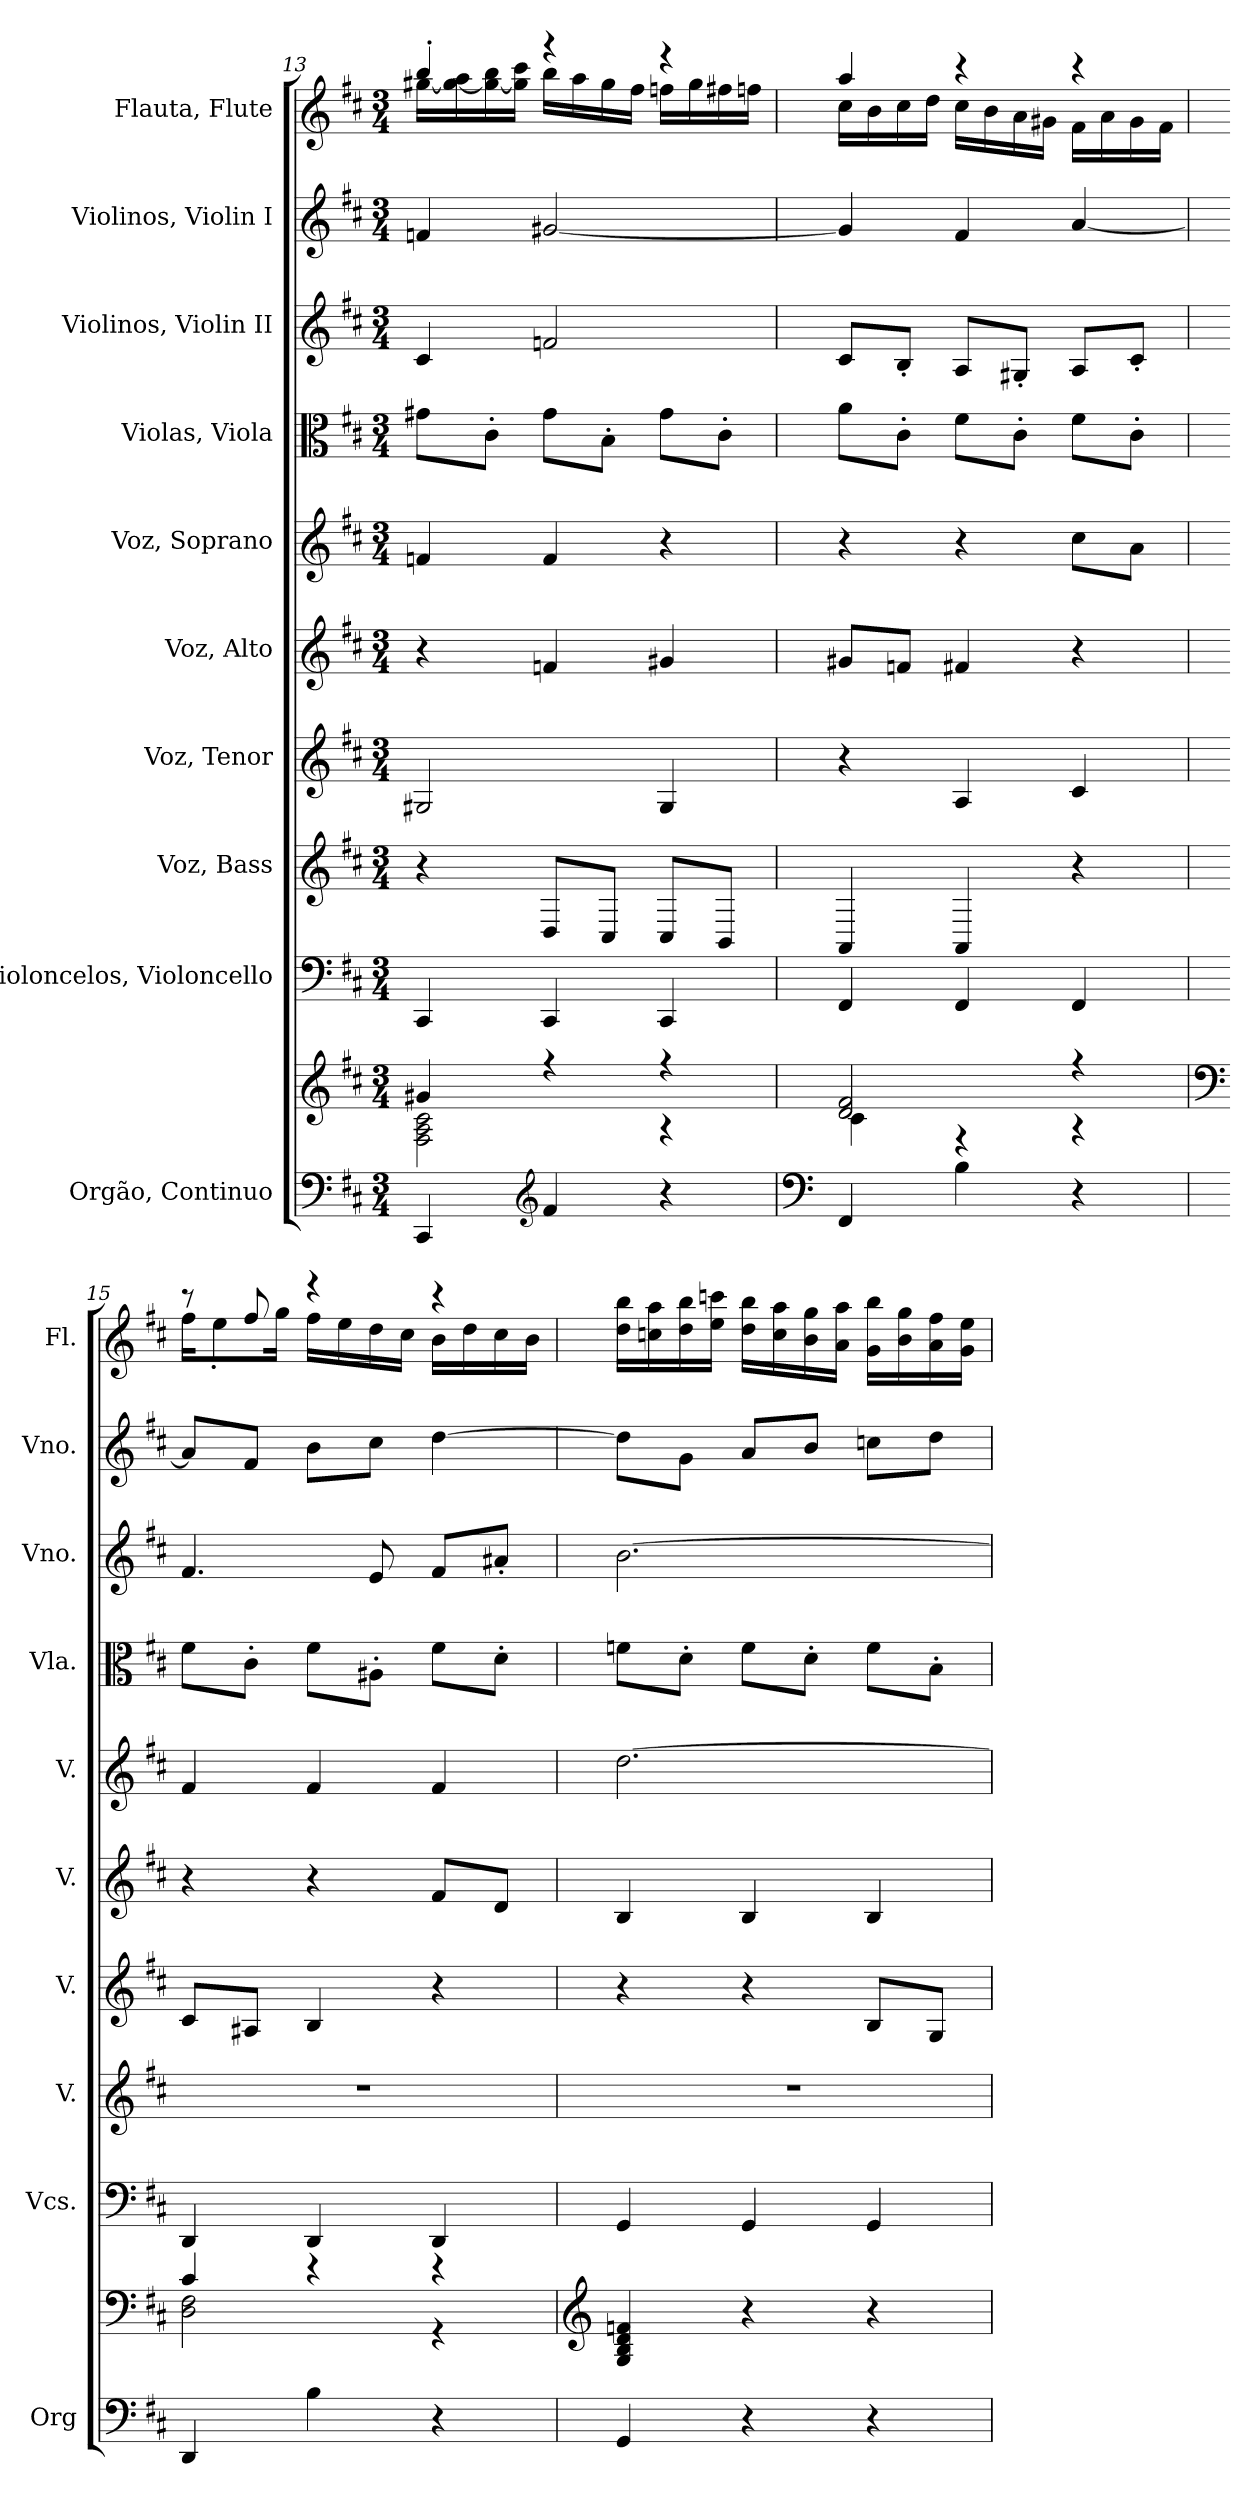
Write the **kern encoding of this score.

**kern	**kern	**kern	**kern	**kern	**kern	**kern	**kern	**kern	**kern	**kern
*part10	*part10	*part9	*part8	*part7	*part6	*part5	*part4	*part3	*part2	*part1
*staff11	*staff10	*staff9	*staff8	*staff7	*staff6	*staff5	*staff4	*staff3	*staff2	*staff1
*I"Orgão, Continuo	*	*I"Violoncelos, Violoncello	*I"Voz, Bass	*I"Voz, Tenor	*I"Voz, Alto	*I"Voz, Soprano	*I"Violas, Viola	*I"Violinos, Violin II	*I"Violinos, Violin I	*I"Flauta, Flute
*I'Org	*	*I'Vcs.	*I'V.	*I'V.	*I'V.	*I'V.	*I'Vla.	*I'Vno.	*I'Vno.	*I'Fl.
*clefF4	*clefG2	*clefF4	*clefG2	*clefG2	*clefG2	*clefG2	*clefC3	*clefG2	*clefG2	*clefG2
*k[f#c#]	*k[f#c#]	*k[f#c#]	*k[f#c#]	*k[f#c#]	*k[f#c#]	*k[f#c#]	*k[f#c#]	*k[f#c#]	*k[f#c#]	*k[f#c#]
*M3/4	*M3/4	*M3/4	*M3/4	*M3/4	*M3/4	*M3/4	*M3/4	*M3/4	*M3/4	*M3/4
=13	=13	=13	=13	=13	=13	=13	=13	=13	=13	=13
*	*^	*	*	*	*	*	*	*	*	*^
4CC#/	4g#X/	2F#\ 2A\ 2c#\	4CC#/	4r	2G#X/	4r	4fn/	8g#X\L	4c#/	4fn/	4bb'/	[16gg#X\LL
.	.	.	.	.	.	.	.	.	.	.	.	16gg#\_ 16aa\
.	.	.	.	.	.	.	.	8c#'\J	.	.	.	16gg#\_ 16bb\
.	.	.	.	.	.	.	.	.	.	.	.	16gg#\] 16ccc#\JJ
*clefG2	*	*	*	*	*	*	*	*	*	*	*	*
4f#/	4r	.	4CC#/	8D/L	.	4fn/	4f/	8g#\L	2fn/	[2g#X/	4r	16bb\LL
.	.	.	.	.	.	.	.	.	.	.	.	16aa\
.	.	.	.	8C#/J	.	.	.	8B'\J	.	.	.	16gg#\
.	.	.	.	.	.	.	.	.	.	.	.	16ff#\JJ
4r	4r	4r	4CC#/	8C#/L	4G#/	4g#X/	4r	8g#\L	.	.	4r	16ffn\LL
.	.	.	.	.	.	.	.	.	.	.	.	16gg#\
.	.	.	.	8BB/J	.	.	.	8c#'\J	.	.	.	16ff#X\
.	.	.	.	.	.	.	.	.	.	.	.	16ffn\JJ
!!LO:PB:g=z	!!
=14	=14	=14	=14	=14	=14	=14	=14	=14	=14	=14	=14	=14
*clefF4	*	*	*	*	*	*	*	*	*	*	*	*
4FF#/	2d/ 2f#/	4c#\	4FF#/	4AA/	4r	8g#X/L	4r	8a\L	8c#/L	4g#/]	4aa/	16cc#\LL
.	.	.	.	.	.	.	.	.	.	.	.	16b\
.	.	.	.	.	.	8fn/J	.	8c#'\J	8B'/J	.	.	16cc#\
.	.	.	.	.	.	.	.	.	.	.	.	16dd\JJ
4B\	.	4r	4FF#/	4AA/	4A/	4f#X/	4r	8f#\L	8A/L	4f#/	4r	16cc#\LL
.	.	.	.	.	.	.	.	.	.	.	.	16b\
.	.	.	.	.	.	.	.	8c#'\J	8G#X'/J	.	.	16a\
.	.	.	.	.	.	.	.	.	.	.	.	16g#X\JJ
4r	4r	4r	4FF#/	4r	4c#/	4r	8cc#\L	8f#\L	8A/L	[4a/	4r	16f#\LL
.	.	.	.	.	.	.	.	.	.	.	.	16a\
.	.	.	.	.	.	.	8a\J	8c#'\J	8c#'/J	.	.	16g#\
.	.	.	.	.	.	.	.	.	.	.	.	16f#\JJ
=15	=15	=15	=15	=15	=15	=15	=15	=15	=15	=15	=15	=15
*	*clefF4	*	*	*	*	*	*	*	*	*	*	*
4DD/	4c#/	2D\ 2F#\	4DD/	2.r	8c#/L	4r	4f#/	8f#\L	4.f#/	8a/L]	8r	16ff#\KL
.	.	.	.	.	.	.	.	.	.	.	.	8ee'\
.	.	.	.	.	8A#X/J	.	.	8c#'\J	.	8f#/J	8ff#/	.
.	.	.	.	.	.	.	.	.	.	.	.	16gg\Jk
4B\	4r	.	4DD/	.	4B/	4r	4f#/	8f#\L	.	8b\L	4r	16ff#\LL
.	.	.	.	.	.	.	.	.	.	.	.	16ee\
.	.	.	.	.	.	.	.	8A#X'\J	8e/	8cc#\J	.	16dd\
.	.	.	.	.	.	.	.	.	.	.	.	16cc#\JJ
4r	4r	4r	4DD/	.	4r	8f#/L	4f#/	8f#\L	8f#/L	[4dd\	4r	16b\LL
.	.	.	.	.	.	.	.	.	.	.	.	16dd\
.	.	.	.	.	.	8d/J	.	8d'\J	8a#X'/J	.	.	16cc#\
.	.	.	.	.	.	.	.	.	.	.	.	16b\JJ
*	*v	*v	*	*	*	*	*	*	*	*	*v	*v
=16	=16	=16	=16	=16	=16	=16	=16	=16	=16	=16
*	*clefG2	*	*	*	*	*	*	*	*	*
4GG/	4G/ 4B/ 4d/ 4fn/	4GG/	2.r	4r	4B/	[2.dd\	8fn\L	[2.b\	8dd\L]	16dd\ 16bb\LL
.	.	.	.	.	.	.	.	.	.	16ccn\ 16aa\
.	.	.	.	.	.	.	8d'\J	.	8g\J	16dd\ 16bb\
.	.	.	.	.	.	.	.	.	.	16ee\ 16cccn\JJ
4r	4r	4GG/	.	4r	4B/	.	8f\L	.	8a/L	16dd\ 16bb\LL
.	.	.	.	.	.	.	.	.	.	16cc\ 16aa\
.	.	.	.	.	.	.	8d'\J	.	8b/J	16b\ 16gg\
.	.	.	.	.	.	.	.	.	.	16a\ 16aa\JJ
4r	4r	4GG/	.	8B/L	4B/	.	8f\L	.	8ccn\L	16g\ 16bb\LL
.	.	.	.	.	.	.	.	.	.	16b\ 16gg\
.	.	.	.	8G/J	.	.	8B'\J	.	8dd\J	16a\ 16ff#\
.	.	.	.	.	.	.	.	.	.	16g\ 16ee\JJ
=	=	=	=	=	=	=	=	=	=	=
*-	*-	*-	*-	*-	*-	*-	*-	*-	*-	*-
